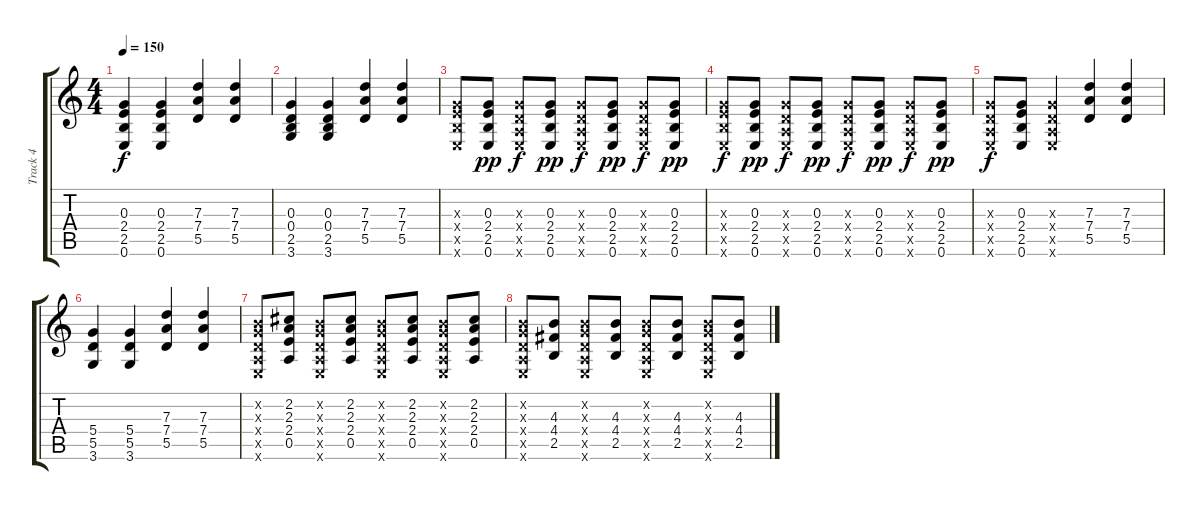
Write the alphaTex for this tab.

\track ("Track 4" "Track 4") {instrument acousticguitarnylon}
\staff {score tabs}
\tuning (E4 B3 G3 D3 A2 E2) {hide}
\ts (4 4)
\tempo 150
\clef g2
\ks c
(0.3 2.4 2.5 0.6).4{dy f} (0.3 2.4 2.5 0.6).4 (7.3 7.4 5.5).4 (7.3 7.4 5.5).4 |
(0.3 0.4 2.5 3.6).4 (0.3 0.4 2.5 3.6).4 (7.3 7.4 5.5).4 (7.3 7.4 5.5).4 |
(0.3{x} 2.4{x} 2.5{x} 0.6{x}).8 (0.3 2.4 2.5 0.6).8{dy pp} (0.3{x} 0.4{x} 0.5{x} 0.6{x}).8{dy f} (0.3 2.4 2.5 0.6).8{dy pp} (0.3{x} 0.4{x} 0.5{x} 0.6{x}).8{dy f} (0.3 2.4 2.5 0.6).8{dy pp} (0.3{x} 0.4{x} 0.5{x} 0.6{x}).8{dy f} (0.3 2.4 2.5 0.6).8{dy pp} |
(0.3{x} 2.4{x} 2.5{x} 0.6{x}).8{dy f} (0.3 2.4 2.5 0.6).8{dy pp} (0.3{x} 0.4{x} 0.5{x} 0.6{x}).8{dy f} (0.3 2.4 2.5 0.6).8{dy pp} (0.3{x} 0.4{x} 0.5{x} 0.6{x}).8{dy f} (0.3 2.4 2.5 0.6).8{dy pp} (0.3{x} 0.4{x} 0.5{x} 0.6{x}).8{dy f} (0.3 2.4 2.5 0.6).8{dy pp} |
(0.3{x} 0.4{x} 0.5{x} 0.6{x}).8{dy f} (0.3 2.4 2.5 0.6).8 (0.3{x} 0.4{x} 0.5{x} 0.6{x}).4 (7.3 7.4 5.5).4 (7.3 7.4 5.5).4 |
(5.4 5.5 3.6).4 (5.4 5.5 3.6).4 (7.3 7.4 5.5).4 (7.3 7.4 5.5).4 |
(0.2{x} 0.3{x} 0.4{x} 0.5{x} 0.6{x}).8 (2.2 2.3 2.4 0.5).8 (0.2{x} 0.3{x} 0.4{x} 0.5{x} 0.6{x}).8 (2.2 2.3 2.4 0.5).8 (0.2{x} 0.3{x} 0.4{x} 0.5{x} 0.6{x}).8 (2.2 2.3 2.4 0.5).8 (0.2{x} 0.3{x} 0.4{x} 0.5{x} 0.6{x}).8 (2.2 2.3 2.4 0.5).8 |
(0.2{x} 0.3{x} 0.4{x} 0.5{x} 0.6{x}).8 (4.3 4.4 2.5).8 (0.2{x} 0.3{x} 0.4{x} 0.5{x} 0.6{x}).8 (4.3 4.4 2.5).8 (0.2{x} 0.3{x} 0.4{x} 0.5{x} 0.6{x}).8 (4.3 4.4 2.5).8 (0.2{x} 0.3{x} 0.4{x} 0.5{x} 0.6{x}).8 (4.3 4.4 2.5).8
